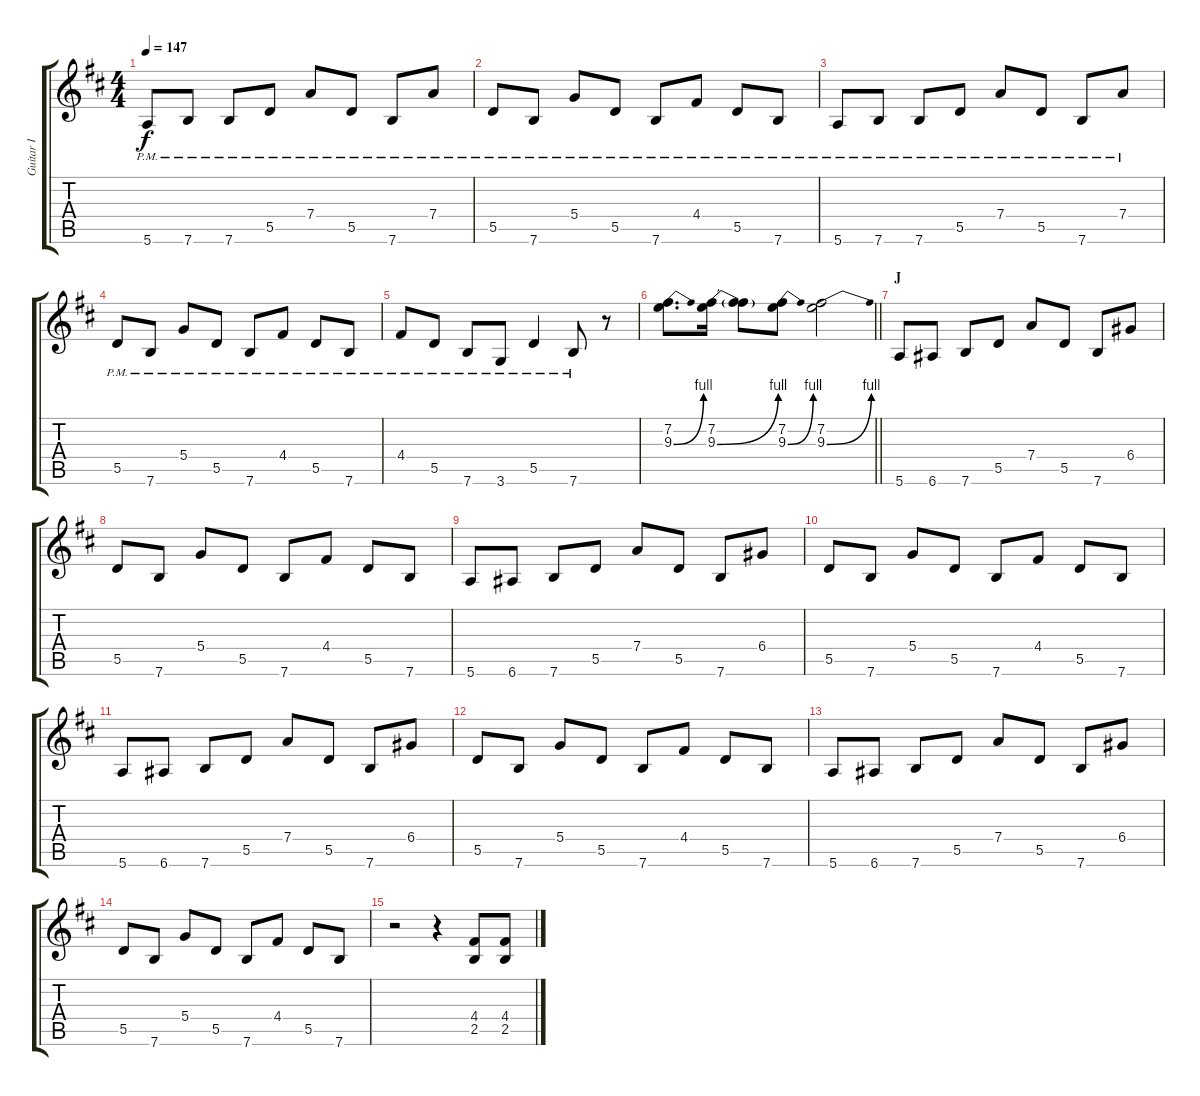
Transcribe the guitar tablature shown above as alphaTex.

\track ("Guitar I" "Guitar I") {instrument overdrivenguitar}
\staff {score tabs}
\tuning (E4 B3 G3 D3 A2 E2) {hide}
\ts (4 4)
\tempo 147
\clef g2
\ks d
5.6{pm}.8{dy f} 7.6{pm}.8 7.6{pm}.8 5.5{pm}.8 7.4{pm}.8 5.5{pm}.8 7.6{pm}.8 7.4{pm}.8 |
5.5{pm}.8 7.6{pm}.8 5.4{pm}.8 5.5{pm}.8 7.6{pm}.8 4.4{pm}.8 5.5{pm}.8 7.6{pm}.8 |
5.6{pm}.8 7.6{pm}.8 7.6{pm}.8 5.5{pm}.8 7.4{pm}.8 5.5{pm}.8 7.6{pm}.8 7.4{pm}.8 |
5.5{pm}.8 7.6{pm}.8 5.4{pm}.8 5.5{pm}.8 7.6{pm}.8 4.4{pm}.8 5.5{pm}.8 7.6{pm}.8 |
4.4{pm}.8 5.5{pm}.8 7.6{pm}.8 3.6{pm}.8 5.5{pm}.4 7.6{pm}.8 r.8 |
\barLineRight lightlight
(7.2 9.3{be (bend 0 0 60 4)}).8{d} (7.2 9.3{be (bend 0 0 60 4)}).16 (7.2{t} 9.3{t}).8 (7.2 9.3{be (bend 0 0 60 4)}).8 (7.2 9.3{be (bend 0 0 60 4)}).2 |
\section ("" "J")
5.6.8 6.6.8 7.6.8 5.5.8 7.4.8 5.5.8 7.6.8 6.4.8 |
5.5.8 7.6.8 5.4.8 5.5.8 7.6.8 4.4.8 5.5.8 7.6.8 |
5.6.8 6.6.8 7.6.8 5.5.8 7.4.8 5.5.8 7.6.8 6.4.8 |
5.5.8 7.6.8 5.4.8 5.5.8 7.6.8 4.4.8 5.5.8 7.6.8 |
5.6.8 6.6.8 7.6.8 5.5.8 7.4.8 5.5.8 7.6.8 6.4.8 |
5.5.8 7.6.8 5.4.8 5.5.8 7.6.8 4.4.8 5.5.8 7.6.8 |
5.6.8 6.6.8 7.6.8 5.5.8 7.4.8 5.5.8 7.6.8 6.4.8 |
5.5.8 7.6.8 5.4.8 5.5.8 7.6.8 4.4.8 5.5.8 7.6.8 |
r.2 r.4 (4.4 2.5).8 (4.4 2.5).8
